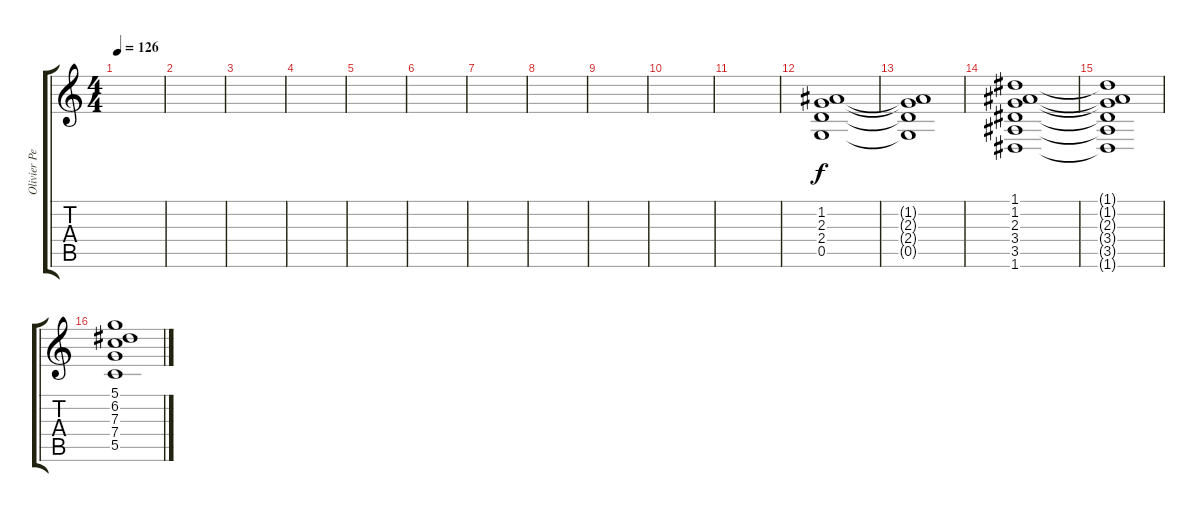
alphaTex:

\track ("Olivier Perrier-Maurel" "Olivier Pe") {instrument distortionguitar}
\staff {score tabs}
\tuning (D4 A3 F3 C3 G2 D2) {hide}
\ts (4 4)
\tempo 126
\clef g2
\ks c
|
|
|
|
|
|
|
|
|
|
|
(1.2 2.3 2.4 0.5).1 |
(1.2{t} 2.3{t} 2.4{t} 0.5{t}).1 |
(1.1 1.2 2.3 3.4 3.5 1.6).1 |
(1.1{t} 1.2{t} 2.3{t} 3.4{t} 3.5{t} 1.6{t}).1 |
(5.1 6.2 7.3 7.4 5.5).1
